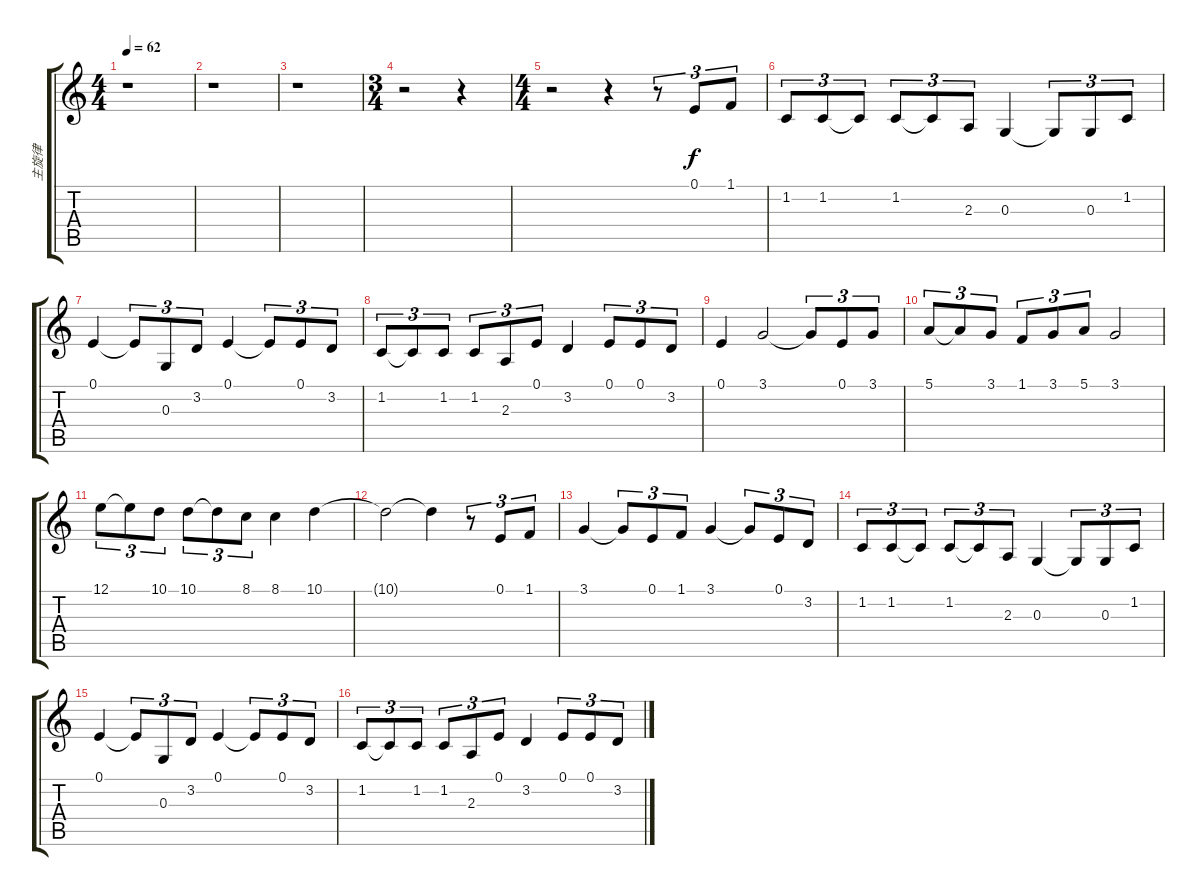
\track ("主旋律" "主旋律") {instrument vibraphone}
\staff {score tabs}
\tuning (E4 B3 G3 D3 A2 E2) {hide}
\ts (4 4)
\tempo 62
\clef g2
\ks c
r.1{dy f instrument vibraphone} |
r.1 |
r.1 |
\ts (3 4)
r.2 r.4 |
\ts (4 4)
r.2 r.4 r.8{tu (3 2)} 0.1.8{tu (3 2)} 1.1.8{tu (3 2)} |
1.2.8{tu (3 2)} 1.2.8{tu (3 2)} 1.2{t}.8{tu (3 2)} 1.2.8{tu (3 2)} 1.2{t}.8{tu (3 2)} 2.3.8{tu (3 2)} 0.3.4 0.3{t}.8{tu (3 2)} 0.3.8{tu (3 2)} 1.2.8{tu (3 2)} |
0.1.4 0.1{t}.8{tu (3 2)} 0.3.8{tu (3 2)} 3.2.8{tu (3 2)} 0.1.4 0.1{t}.8{tu (3 2)} 0.1.8{tu (3 2)} 3.2.8{tu (3 2)} |
1.2.8{tu (3 2)} 1.2{t}.8{tu (3 2)} 1.2.8{tu (3 2)} 1.2.8{tu (3 2)} 2.3.8{tu (3 2)} 0.1.8{tu (3 2)} 3.2.4 0.1.8{tu (3 2)} 0.1.8{tu (3 2)} 3.2.8{tu (3 2)} |
0.1.4 3.1.2 3.1{t}.8{tu (3 2)} 0.1.8{tu (3 2)} 3.1.8{tu (3 2)} |
5.1.8{tu (3 2)} 5.1{t}.8{tu (3 2)} 3.1.8{tu (3 2)} 1.1.8{tu (3 2)} 3.1.8{tu (3 2)} 5.1.8{tu (3 2)} 3.1.2 |
12.1.8{tu (3 2)} 12.1{t}.8{tu (3 2)} 10.1.8{tu (3 2)} 10.1.8{tu (3 2)} 10.1{t}.8{tu (3 2)} 8.1.8{tu (3 2)} 8.1.4 10.1.4 |
10.1{t}.2 10.1{t}.4 r.8{tu (3 2)} 0.1.8{tu (3 2)} 1.1.8{tu (3 2)} |
3.1.4 3.1{t}.8{tu (3 2)} 0.1.8{tu (3 2)} 1.1.8{tu (3 2)} 3.1.4 3.1{t}.8{tu (3 2)} 0.1.8{tu (3 2)} 3.2.8{tu (3 2)} |
1.2.8{tu (3 2)} 1.2.8{tu (3 2)} 1.2{t}.8{tu (3 2)} 1.2.8{tu (3 2)} 1.2{t}.8{tu (3 2)} 2.3.8{tu (3 2)} 0.3.4 0.3{t}.8{tu (3 2)} 0.3.8{tu (3 2)} 1.2.8{tu (3 2)} |
0.1.4 0.1{t}.8{tu (3 2)} 0.3.8{tu (3 2)} 3.2.8{tu (3 2)} 0.1.4 0.1{t}.8{tu (3 2)} 0.1.8{tu (3 2)} 3.2.8{tu (3 2)} |
1.2.8{tu (3 2)} 1.2{t}.8{tu (3 2)} 1.2.8{tu (3 2)} 1.2.8{tu (3 2)} 2.3.8{tu (3 2)} 0.1.8{tu (3 2)} 3.2.4 0.1.8{tu (3 2)} 0.1.8{tu (3 2)} 3.2.8{tu (3 2)}
